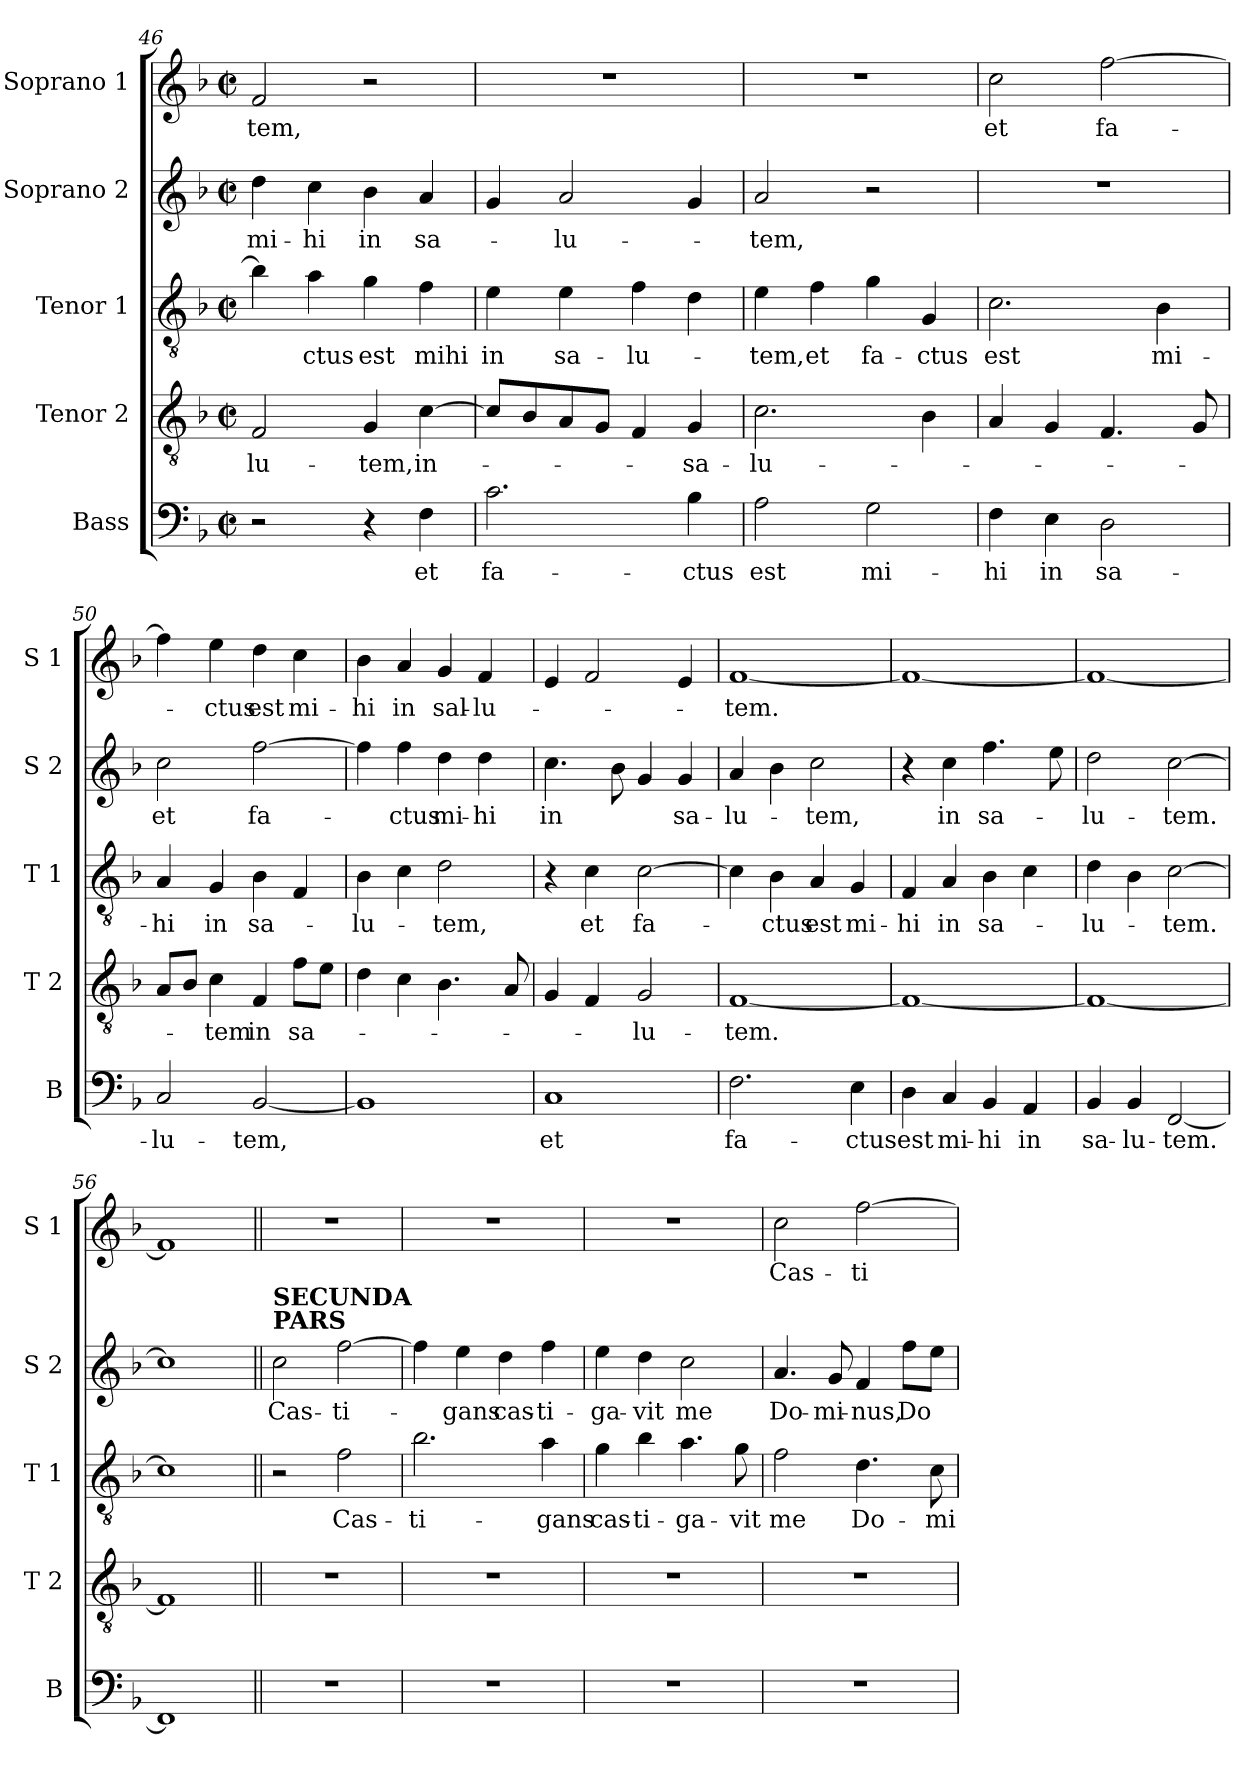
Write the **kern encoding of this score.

**kern	**text	**kern	**text	**kern	**text	**kern	**text	**kern	**text
*part5	*part5	*part4	*part4	*part3	*part3	*part2	*part2	*part1	*part1
*staff5	*staff5	*staff4	*staff4	*staff3	*staff3	*staff2	*staff2	*staff1	*staff1
*I"Bass	*	*I"Tenor 2	*	*I"Tenor 1	*	*I"Soprano 2	*	*I"Soprano 1	*
*I'B	*	*I'T 2	*	*I'T 1	*	*I'S 2	*	*I'S 1	*
!!LO:LB:g=z
*clefF4	*	*clefGv2	*	*clefGv2	*	*clefG2	*	*clefG2	*
*k[b-]	*	*k[b-]	*	*k[b-]	*	*k[b-]	*	*k[b-]	*
*F:	*	*F:	*	*F:	*	*F:	*	*F:	*
*M2/2	*	*M2/2	*	*M2/2	*	*M2/2	*	*M2/2	*
*met(c|)	*	*met(c|)	*	*met(c|)	*	*met(c|)	*	*met(c|)	*
=46	=46	=46	=46	=46	=46	=46	=46	=46	=46
2r	.	2F/	-lu-	4b-\]	.	4dd\	mi-	2f/	-tem,
.	.	.	.	4a\	-ctus	4cc\	-hi	.	.
4r	.	4G/	-tem,	4g\	est	4b-\	in	2r	.
4F\	et	[4c\	in-	4f\	mihi	4a/	sa-	.	.
=47	=47	=47	=47	=47	=47	=47	=47	=47	=47
2.c\	fa-	8c/L]	.	4e\	in	4g/	.	1r	.
.	.	8B-/	.	.	.	.	.	.	.
.	.	8A/	.	4e\	sa-	2a/	-lu-	.	.
.	.	8G/J	.	.	.	.	.	.	.
.	.	4F/	.	4f\	-lu-	.	.	.	.
4B-\	-ctus	4G/	-sa-	4d\	.	4g/	.	.	.
=48	=48	=48	=48	=48	=48	=48	=48	=48	=48
2A\	est	2.c\	-lu-	4e\	-tem,	2a/	-tem,	1r	.
.	.	.	.	4f\	et	.	.	.	.
2G\	mi-	.	.	4g\	fa-	2r	.	.	.
.	.	4B-\	.	4G/	-ctus	.	.	.	.
=49	=49	=49	=49	=49	=49	=49	=49	=49	=49
4F\	-hi	4A/	.	2.c\	est	1r	.	2cc\	et
4E\	in	4G/	.	.	.	.	.	.	.
2D\	sa-	4.F/	.	.	.	.	.	[2ff\	fa-
.	.	.	.	4B-\	mi-	.	.	.	.
.	.	8G/	.	.	.	.	.	.	.
=50	=50	=50	=50	=50	=50	=50	=50	=50	=50
2C/	-lu-	8A/L	.	4A/	-hi	2cc\	et	4ff\]	.
.	.	8B-/J	.	.	.	.	.	.	.
.	.	4c\	-tem	4G/	in	.	.	4ee\	-ctus
[2BB-/	-tem,	4F/	in	4B-\	sa-	[2ff\	fa-	4dd\	est
.	.	8f\L	sa-	4F/	.	.	.	4cc\	mi-
.	.	8e\J	.	.	.	.	.	.	.
!!LO:LB:g=z
=51	=51	=51	=51	=51	=51	=51	=51	=51	=51
1BB-]	.	4d\	.	4B-\	-lu-	4ff\]	.	4b-\	-hi
.	.	4c\	.	4c\	.	4ff\	-ctus	4a/	in
.	.	4.B-\	.	2d\	-tem,	4dd\	mi-	4g/	sal-
.	.	.	.	.	.	4dd\	-hi	4f/	-lu-
.	.	8A/	.	.	.	.	.	.	.
=52	=52	=52	=52	=52	=52	=52	=52	=52	=52
1C	et	4G/	.	4r	.	4.cc\	in	4e/	.
.	.	4F/	.	4c\	et	.	.	2f/	.
.	.	.	.	.	.	8b-\	.	.	.
.	.	2G/	-lu-	[2c\	fa-	4g/	.	.	.
.	.	.	.	.	.	4g/	sa-	4e/	.
=53	=53	=53	=53	=53	=53	=53	=53	=53	=53
2.F\	fa-	[1F	-tem.	4c\]	.	4a/	-lu-	[1f	-tem.
.	.	.	.	4B-\	-ctus	4b-\	.	.	.
.	.	.	.	4A/	est	2cc\	-tem,	.	.
4E\	-ctus	.	.	4G/	mi-	.	.	.	.
=54	=54	=54	=54	=54	=54	=54	=54	=54	=54
4D\	est	1F_	.	4F/	-hi	4r	.	1f_	.
4C/	mi-	.	.	4A/	in	4cc\	in	.	.
4BB-/	-hi	.	.	4B-\	sa-	4.ff\	sa-	.	.
4AA/	in	.	.	4c\	.	.	.	.	.
.	.	.	.	.	.	8ee\	.	.	.
=55	=55	=55	=55	=55	=55	=55	=55	=55	=55
4BB-/	sa-	1F_	.	4d\	-lu-	2dd\	-lu-	1f_	.
4BB-/	-lu-	.	.	4B-\	.	.	.	.	.
[2FF/	-tem.	.	.	[2c\	-tem.	[2cc\	-tem.	.	.
=56	=56	=56	=56	=56	=56	=56	=56	=56	=56
1FF]	.	1F]	.	1c]	.	1cc]	.	1f]	.
!!LO:PB:g=z
=57||	=57||	=57||	=57||	=57||	=57||	=57||	=57||	=57||	=57||
!	!	!	!	!	!	!LO:TX:a:B:t=SECUNDA\nPARS	!	!	!
1r	.	1r	.	2r	.	2cc\	Cas-	1r	.
.	.	.	.	2f\	Cas-	[2ff\	-ti-	.	.
=58	=58	=58	=58	=58	=58	=58	=58	=58	=58
1r	.	1r	.	2.b-\	-ti-	4ff\]	.	1r	.
.	.	.	.	.	.	4ee\	-gans	.	.
.	.	.	.	.	.	4dd\	cas-	.	.
.	.	.	.	4a\	-gans	4ff\	-ti-	.	.
=59	=59	=59	=59	=59	=59	=59	=59	=59	=59
1r	.	1r	.	4g\	cas-	4ee\	-ga-	1r	.
.	.	.	.	4b-\	-ti-	4dd\	-vit	.	.
.	.	.	.	4.a\	-ga-	2cc\	me	.	.
.	.	.	.	8g\	-vit	.	.	.	.
=60	=60	=60	=60	=60	=60	=60	=60	=60	=60
1r	.	1r	.	2f\	me	4.a/	Do-	2cc\	Cas-
.	.	.	.	.	.	8g/	-mi-	.	.
.	.	.	.	4.d\	Do-	4f/	-nus,	[2ff\	-ti-
.	.	.	.	.	.	8ff\L	Do	.	.
.	.	.	.	8c\	-mi-	8ee\J	.	.	.
=	=	=	=	=	=	=	=	=	=
*-	*-	*-	*-	*-	*-	*-	*-	*-	*-
